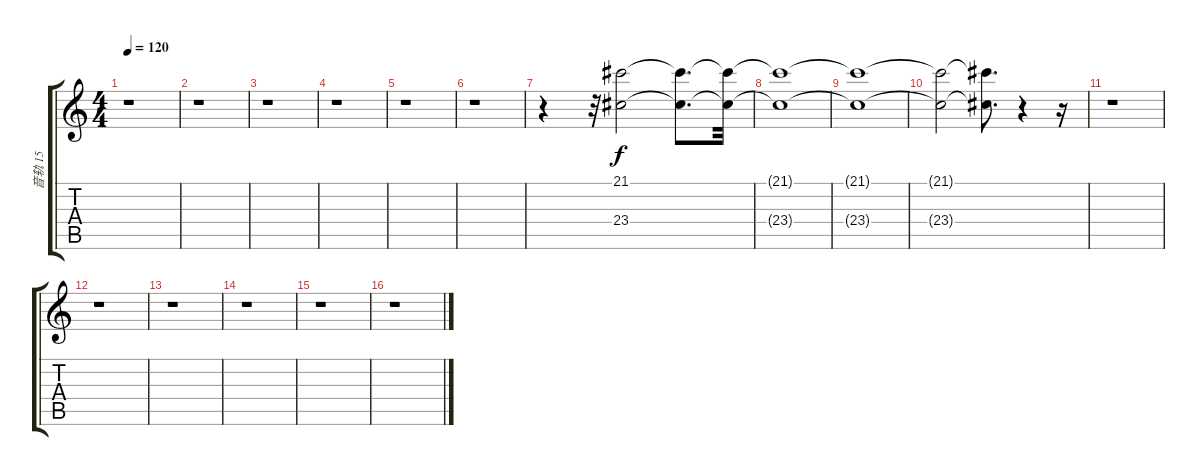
\track ("音轨 15" "音轨 15") {instrument fx5brightness}
\staff {score tabs}
\tuning (E4 B3 G3 D3 A2 E2) {hide}
\ts (4 4)
\tempo 120
\clef g2
\ks c
r.1{dy f} |
r.1 |
r.1 |
r.1 |
r.1 |
r.1 |
r.4 r.32 (21.1 23.4).2 (21.1{t} 23.4{t}).8{d} (21.1{t} 23.4{t}).32 |
(21.1{t} 23.4{t}).1 |
(21.1{t} 23.4{t}).1 |
(21.1{t} 23.4{t}).2 (21.1{t} 23.4{t}).8{d} r.4 r.16 |
r.1 |
r.1 |
r.1 |
r.1 |
r.1 |
r.1
